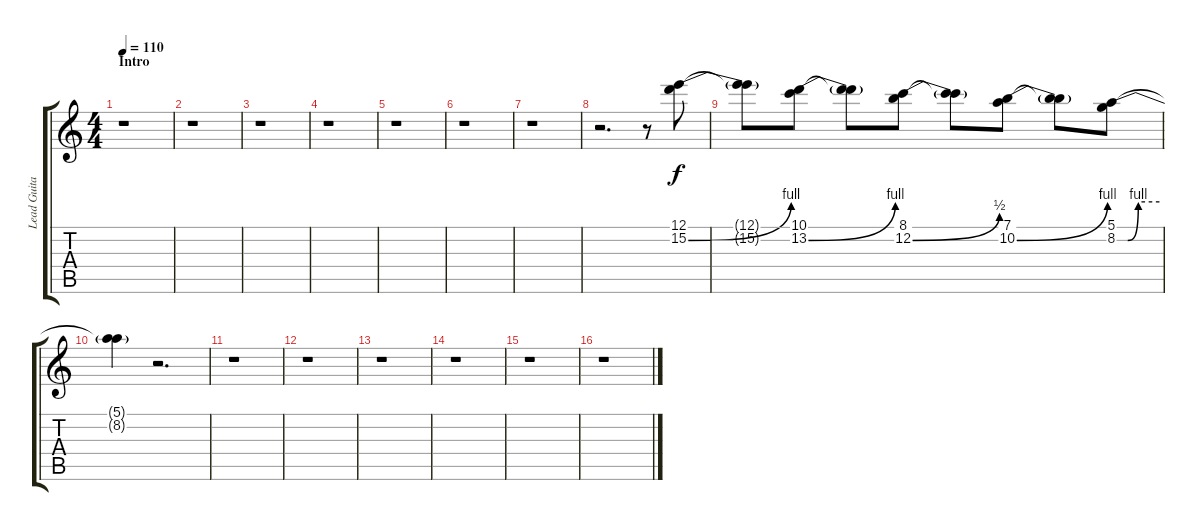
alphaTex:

\track ("Lead Guitar" "Lead Guita") {instrument overdrivenguitar}
\staff {score tabs}
\tuning (E4 B3 G3 D3 A2 E2) {hide}
\ts (4 4)
\section ("" "Intro")
\tempo 110
\clef g2
\ks c
r.1{dy f instrument overdrivenguitar} |
r.1 |
r.1 |
r.1 |
r.1 |
r.1 |
r.1 |
r.2{d} r.8 (12.1 15.2{be (bend 0 0 60 4)}).8 |
(12.1{t} 15.2{t}).8 (10.1 13.2{be (bend 0 0 60 4)}).8 (10.1{t} 13.2{t}).8 (8.1 12.2{be (bend 0 0 60 2)}).8 (8.1{t} 12.2{t}).8 (7.1 10.2{be (bend 0 0 60 4)}).8 (7.1{t} 10.2{t}).8 (5.1 8.2{be (custom 0 0 15 0 30 4 60 4)}).8 |
(5.1{t} 8.2{t}).4 r.2{d} |
r.1 |
r.1 |
r.1 |
r.1 |
r.1 |
r.1
